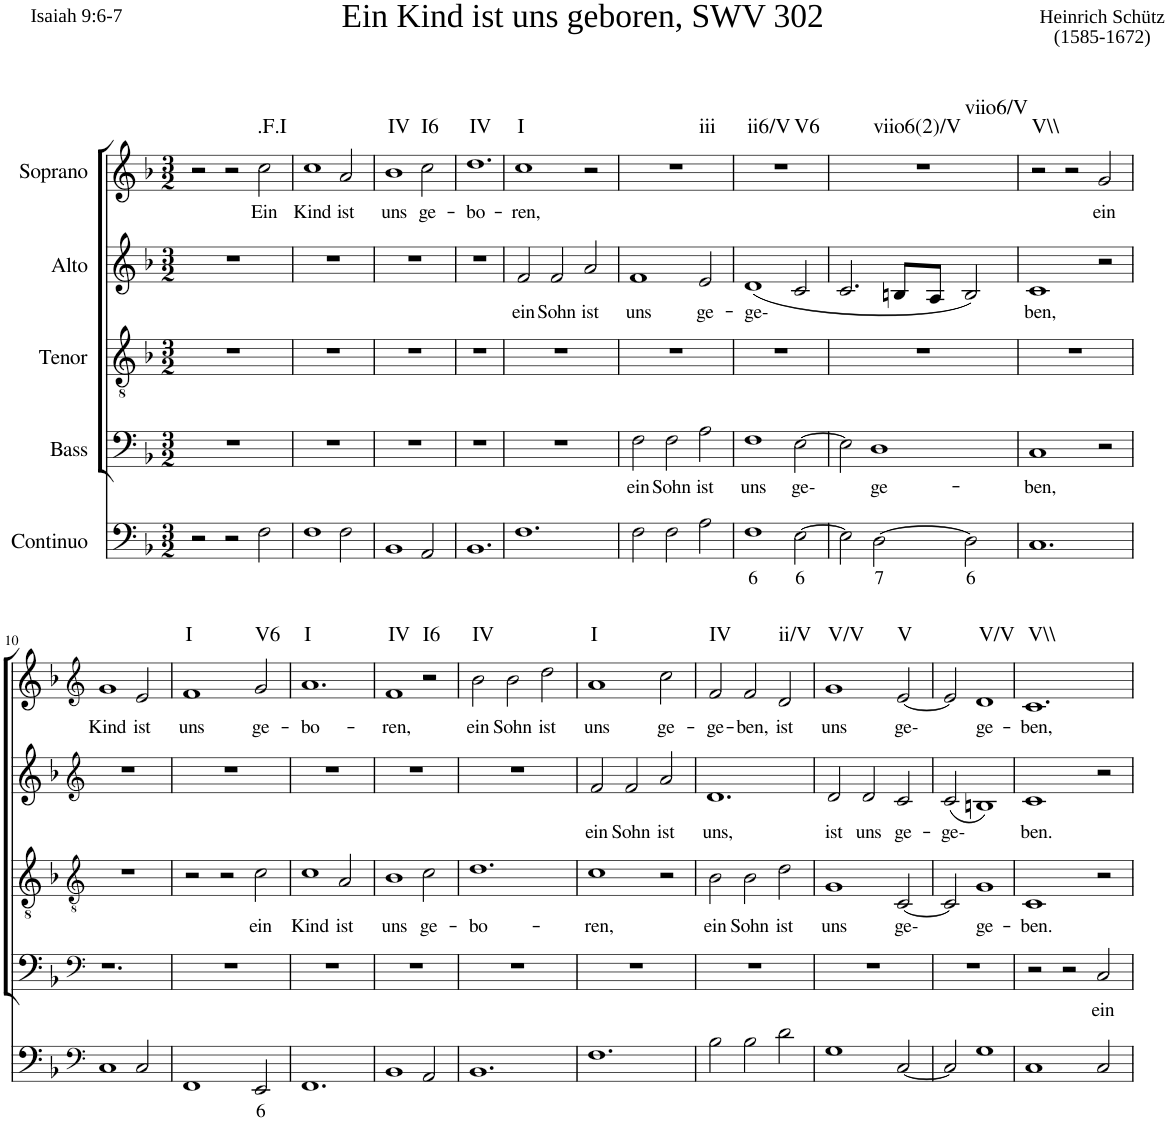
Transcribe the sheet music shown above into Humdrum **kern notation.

**kern	**text	**kern	**text	**kern	**text	**kern	**text	**kern	**text	**harte
*part5	*part5	*part4	*part4	*part3	*part3	*part2	*part2	*part1	*part1	*part1
*staff5	*staff5	*staff4	*staff4	*staff3	*staff3	*staff2	*staff2	*staff1	*staff1	*
*I"Continuo	*	*I"Bass	*	*I"Tenor	*	*I"Alto	*	*I"Soprano	*	*
*clefF4	*	*clefF4	*	*clefGv2	*	*clefG2	*	*clefG2	*	*
*k[b-]	*	*k[b-]	*	*k[b-]	*	*k[b-]	*	*k[b-]	*	*
*M3/2	*	*M3/2	*	*M3/2	*	*M3/2	*	*M3/2	*	*
=1	=1	=1	=1	=1	=1	=1	=1	=1	=1	=1
!	!	!	!	!	!	!	!	!LO:TX:a:t=Ein Kind ist uns geboren, SWV 302	!	!
!	!	!	!	!	!	!	!	!LO:TX:a:t=Heinrich Schütz	!	!
!	!	!	!	!	!	!	!	!LO:TX:a:t=(1585-1672)	!	!
!	!	!	!	!	!	!	!	!LO:TX:a:t=Isaiah 9&colon;6-7	!	!
2r	.	1.r	.	1.r	.	1.r	.	2r	.	.
2r	.	.	.	.	.	.	.	2r	.	.
!	!	!	!	!	!	!	!	!	!LO:LY:b	!LO:H:kt=.F.I
2F\	.	.	.	.	.	.	.	2cc\	Ein	N
=2	=2	=2	=2	=2	=2	=2	=2	=2	=2	=2
!	!	!	!	!	!	!	!	!	!LO:LY:b	!
1F	.	1.r	.	1.r	.	1.r	.	1cc	Kind	.
!	!	!	!	!	!	!	!	!	!LO:LY:b	!
2F\	.	.	.	.	.	.	.	2a/	ist	.
=3	=3	=3	=3	=3	=3	=3	=3	=3	=3	=3
!	!	!	!	!	!	!	!	!	!LO:LY:b	!LO:H:kt=IV
1BB-	.	1.r	.	1.r	.	1.r	.	1b-	uns	N
!	!	!	!	!	!	!	!	!	!LO:LY:b	!LO:H:kt=I6
2AA/	.	.	.	.	.	.	.	2cc\	ge-	N
=4	=4	=4	=4	=4	=4	=4	=4	=4	=4	=4
!	!	!	!	!	!	!	!	!	!LO:LY:b	!LO:H:kt=IV
1.BB-	.	1.r	.	1.r	.	1.r	.	1.dd	bo-	N
=5	=5	=5	=5	=5	=5	=5	=5	=5	=5	=5
!	!	!	!	!	!	!	!LO:LY:b	!	!LO:LY:b	!LO:H:kt=I
1.F	.	1.r	.	1.r	.	2f/	ein	1cc	ren,	N
!	!	!	!	!	!	!	!LO:LY:b	!	!	!
.	.	.	.	.	.	2f/	Sohn	.	.	.
!	!	!	!	!	!	!	!LO:LY:b	!	!	!
.	.	.	.	.	.	2a/	ist	2r	.	.
=6	=6	=6	=6	=6	=6	=6	=6	=6	=6	=6
!	!	!	!LO:LY:b	!	!	!	!LO:LY:b	!	!	!LO:H:kt=iii
2F\	.	2F\	ein	1.r	.	1f	uns	1.r	.	N
!	!	!	!LO:LY:b	!	!	!	!	!	!	!
2F\	.	2F\	Sohn	.	.	.	.	.	.	.
!	!	!	!LO:LY:b	!	!	!	!LO:LY:b	!	!	!
2A\	.	2A\	ist	.	.	2e/	ge-	.	.	.
=7	=7	=7	=7	=7	=7	=7	=7	=7	=7	=7
!	!LO:LY:b	!	!LO:LY:b	!	!	!	!LO:LY:b	!	!	!LO:H:n=1:kt=ii6/V
!	!	!	!	!	!	!	!	!	!	!LO:H:n=2:kt=V6
1F	6	1F	uns	1.r	.	(1d	ge-	1.r	.	N N
!	!LO:LY:b	!	!LO:LY:b	!	!	!	!	!	!	!
[2E\	6	[2E\	ge-	.	.	2c/	.	.	.	.
=8	=8	=8	=8	=8	=8	=8	=8	=8	=8	=8
!	!	!	!	!	!	!	!	!	!	!LO:H:n=1:kt=viio6(2)/V
!	!	!	!	!	!	!	!	!	!	!LO:H:n=2:kt=viio6/V
2E\]	.	2E\]	.	1.r	.	2.c/	.	1.r	.	N N
!	!LO:LY:b	!	!LO:LY:b	!	!	!	!	!	!	!
[2D\	7	1D	ge-	.	.	.	.	.	.	.
.	.	.	.	.	.	8Bn/L	.	.	.	.
.	.	.	.	.	.	8A/J	.	.	.	.
!	!LO:LY:b	!	!	!	!	!	!	!	!	!
2D\]	6	.	.	.	.	2B/)	.	.	.	.
=9	=9	=9	=9	=9	=9	=9	=9	=9	=9	=9
!	!	!	!LO:LY:b	!	!	!	!LO:LY:b	!	!	!LO:H:kt=V\\
1.C	.	1C	ben,	1.r	.	1c	ben,	2r	.	N
.	.	.	.	.	.	.	.	2r	.	.
!	!	!	!	!	!	!	!	!	!LO:LY:b	!
.	.	2r	.	.	.	2r	.	2g/	ein	.
!!LO:LB:g=z
=10	=10	=10	=10	=10	=10	=10	=10	=10	=10	=10
*clefF4	*	*clefF4	*	*clefGv2	*	*clefG2	*	*clefG2	*	*
!	!	!	!	!	!	!	!	!	!LO:LY:b	!
1C	.	1.r	.	1.r	.	1.r	.	1g	Kind	.
!	!	!	!	!	!	!	!	!	!LO:LY:b	!
2C/	.	.	.	.	.	.	.	2e/	ist	.
=11	=11	=11	=11	=11	=11	=11	=11	=11	=11	=11
!	!	!	!	!	!	!	!	!	!LO:LY:b	!LO:H:kt=I
1FF	.	1.r	.	2r	.	1.r	.	1f	uns	N
.	.	.	.	2r	.	.	.	.	.	.
!	!LO:LY:b	!	!	!	!LO:LY:b	!	!	!	!LO:LY:b	!LO:H:kt=V6
2EE/	6	.	.	2c\	ein	.	.	2g/	ge-	N
=12	=12	=12	=12	=12	=12	=12	=12	=12	=12	=12
!	!	!	!	!	!LO:LY:b	!	!	!	!LO:LY:b	!LO:H:kt=I
1.FF	.	1.r	.	1c	Kind	1.r	.	1.a	bo-	N
!	!	!	!	!	!LO:LY:b	!	!	!	!	!
.	.	.	.	2A/	ist	.	.	.	.	.
=13	=13	=13	=13	=13	=13	=13	=13	=13	=13	=13
!	!	!	!	!	!LO:LY:b	!	!	!	!LO:LY:b	!LO:H:kt=IV
1BB-	.	1.r	.	1B-	uns	1.r	.	1f	ren,	N
!	!	!	!	!	!LO:LY:b	!	!	!	!	!LO:H:kt=I6
2AA/	.	.	.	2c\	ge-	.	.	2r	.	N
=14	=14	=14	=14	=14	=14	=14	=14	=14	=14	=14
!	!	!	!	!	!LO:LY:b	!	!	!	!LO:LY:b	!LO:H:kt=IV
1.BB-	.	1.r	.	1.d	bo-	1.r	.	2b-\	ein	N
!	!	!	!	!	!	!	!	!	!LO:LY:b	!
.	.	.	.	.	.	.	.	2b-\	Sohn	.
!	!	!	!	!	!	!	!	!	!LO:LY:b	!
.	.	.	.	.	.	.	.	2dd\	ist	.
=15	=15	=15	=15	=15	=15	=15	=15	=15	=15	=15
!	!	!	!	!	!LO:LY:b	!	!LO:LY:b	!	!LO:LY:b	!LO:H:kt=I
1.F	.	1.r	.	1c	ren,	2f/	ein	1a	uns	N
!	!	!	!	!	!	!	!LO:LY:b	!	!	!
.	.	.	.	.	.	2f/	Sohn	.	.	.
!	!	!	!	!	!	!	!LO:LY:b	!	!LO:LY:b	!
.	.	.	.	2r	.	2a/	ist	2cc\	ge-	.
=16	=16	=16	=16	=16	=16	=16	=16	=16	=16	=16
!	!	!	!	!	!LO:LY:b	!	!LO:LY:b	!	!LO:LY:b	!LO:H:kt=IV
2B-\	.	1.r	.	2B-\	ein	1.d	uns,	2f/	ge-	N
!	!	!	!	!	!LO:LY:b	!	!	!	!LO:LY:b	!
2B-\	.	.	.	2B-\	Sohn	.	.	2f/	ben,	.
!	!	!	!	!	!LO:LY:b	!	!	!	!LO:LY:b	!LO:H:kt=ii/V
2d\	.	.	.	2d\	ist	.	.	2d/	ist	N
=17	=17	=17	=17	=17	=17	=17	=17	=17	=17	=17
!	!	!	!	!	!LO:LY:b	!	!LO:LY:b	!	!LO:LY:b	!LO:H:kt=V/V
1G	.	1.r	.	1G	uns	2d/	ist	1g	uns	N
!	!	!	!	!	!	!	!LO:LY:b	!	!	!
.	.	.	.	.	.	2d/	uns	.	.	.
!	!	!	!	!	!LO:LY:b	!	!LO:LY:b	!	!LO:LY:b	!LO:H:kt=V
[2C/	.	.	.	[2C/	ge-	2c/	ge-	[2e/	ge-	N
=18	=18	=18	=18	=18	=18	=18	=18	=18	=18	=18
!	!	!	!	!	!	!	!LO:LY:b	!	!	!
2C/]	.	1.r	.	2C/]	.	(2c/	ge-	2e/]	.	.
!	!	!	!	!	!LO:LY:b	!	!	!	!LO:LY:b	!LO:H:kt=V/V
1G	.	.	.	1G	ge-	1Bn)	.	1d	ge-	N
=19	=19	=19	=19	=19	=19	=19	=19	=19	=19	=19
!	!	!	!	!	!LO:LY:b	!	!LO:LY:b	!	!LO:LY:b	!LO:H:kt=V\\
1C	.	2r	.	1C	ben.	1c	ben.	1.c	ben,	N
.	.	2r	.	.	.	.	.	.	.	.
!	!	!	!LO:LY:b	!	!	!	!	!	!	!
2C/	.	2C/	ein	2r	.	2r	.	.	.	.
=	=	=	=	=	=	=	=	=	=	=
*-	*-	*-	*-	*-	*-	*-	*-	*-	*-	*-
